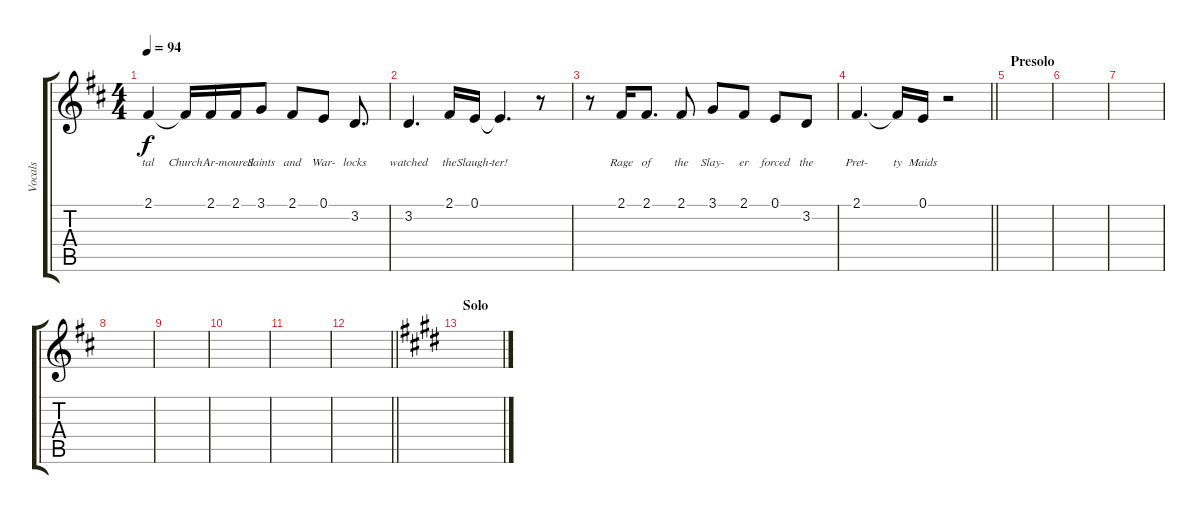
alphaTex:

\track ("Vocals" "Vocals") {instrument lead2sawtooth}
\staff {score tabs}
\tuning (E4 B3 G3 D3 A2 E2) {hide}
\ts (4 4)
\tempo 94
\clef g2
\ks bminor
2.1.4{lyrics (0 "tal") lyrics (1 "") lyrics (2 "") lyrics (3 "") lyrics (4 "") dy f} 2.1{t}.16{lyrics (0 "Church") lyrics (1 "") lyrics (2 "") lyrics (3 "") lyrics (4 "")} 2.1.16{lyrics (0 "Ar-") lyrics (1 "") lyrics (2 "") lyrics (3 "") lyrics (4 "")} 2.1.16{lyrics (0 "moured") lyrics (1 "") lyrics (2 "") lyrics (3 "") lyrics (4 "")} 3.1.8{lyrics (0 "Saints") lyrics (1 "") lyrics (2 "") lyrics (3 "") lyrics (4 "")} 2.1.8{lyrics (0 "and") lyrics (1 "") lyrics (2 "") lyrics (3 "") lyrics (4 "")} 0.1.8{lyrics (0 "War-") lyrics (1 "") lyrics (2 "") lyrics (3 "") lyrics (4 "")} 3.2.8{d lyrics (0 "locks") lyrics (1 "") lyrics (2 "") lyrics (3 "") lyrics (4 "")} |
3.2.4{d lyrics (0 "watched") lyrics (1 "") lyrics (2 "") lyrics (3 "") lyrics (4 "")} 2.1.16{lyrics (0 "the") lyrics (1 "") lyrics (2 "") lyrics (3 "") lyrics (4 "")} 0.1.16{lyrics (0 "Slaugh-") lyrics (1 "") lyrics (2 "") lyrics (3 "") lyrics (4 "")} 0.1{t}.4{d lyrics (0 "ter!") lyrics (1 "") lyrics (2 "") lyrics (3 "") lyrics (4 "")} r.8 |
r.8 2.1.16{lyrics (0 "Rage") lyrics (1 "") lyrics (2 "") lyrics (3 "") lyrics (4 "")} 2.1.8{d lyrics (0 "of") lyrics (1 "") lyrics (2 "") lyrics (3 "") lyrics (4 "")} 2.1.8{lyrics (0 "the") lyrics (1 "") lyrics (2 "") lyrics (3 "") lyrics (4 "")} 3.1.8{lyrics (0 "Slay-") lyrics (1 "") lyrics (2 "") lyrics (3 "") lyrics (4 "")} 2.1.8{lyrics (0 "er") lyrics (1 "") lyrics (2 "") lyrics (3 "") lyrics (4 "")} 0.1.8{lyrics (0 "forced") lyrics (1 "") lyrics (2 "") lyrics (3 "") lyrics (4 "")} 3.2.8{lyrics (0 "the") lyrics (1 "") lyrics (2 "") lyrics (3 "") lyrics (4 "")} |
\barLineRight lightlight
2.1.4{d lyrics (0 "Pret-") lyrics (1 "") lyrics (2 "") lyrics (3 "") lyrics (4 "")} 2.1{t}.16{lyrics (0 "ty") lyrics (1 "") lyrics (2 "") lyrics (3 "") lyrics (4 "")} 0.1.16{lyrics (0 "Maids") lyrics (1 "") lyrics (2 "") lyrics (3 "") lyrics (4 "")} r.2 |
\section ("" "Presolo")
|
|
|
|
|
|
|
\barLineRight lightlight
|
\section ("" "Solo")
\ks c#minor
